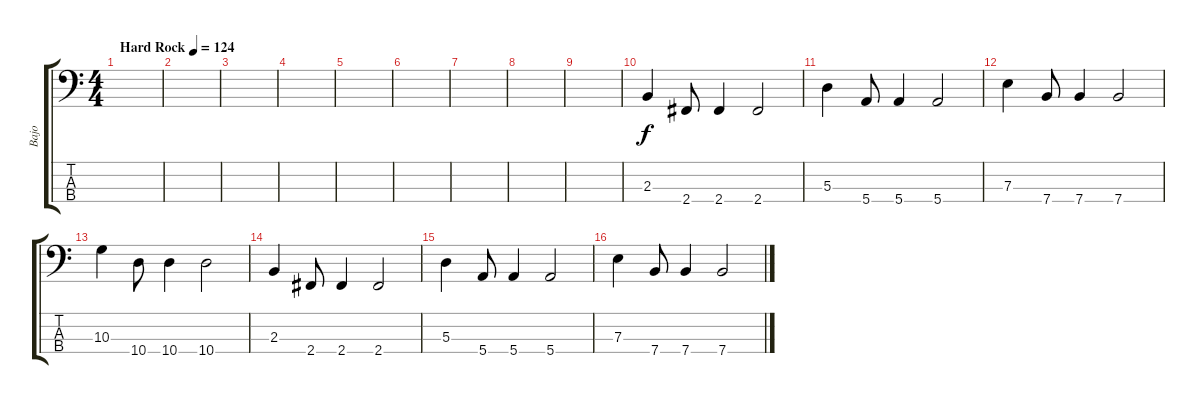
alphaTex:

\track ("Bajo" "Bajo") {instrument electricbasspick}
\staff {score tabs}
\tuning (G2 D2 A1 E1) {hide}
\ts (4 4)
\tempo (124 "Hard Rock")
\clef f4
\ks c
|
|
|
|
|
|
|
|
|
2.3.4 2.4.8 2.4.4 2.4.2 |
5.3.4 5.4.8 5.4.4 5.4.2 |
7.3.4 7.4.8 7.4.4 7.4.2 |
10.3.4 10.4.8 10.4.4 10.4.2 |
2.3.4 2.4.8 2.4.4 2.4.2 |
5.3.4 5.4.8 5.4.4 5.4.2 |
7.3.4 7.4.8 7.4.4 7.4.2
